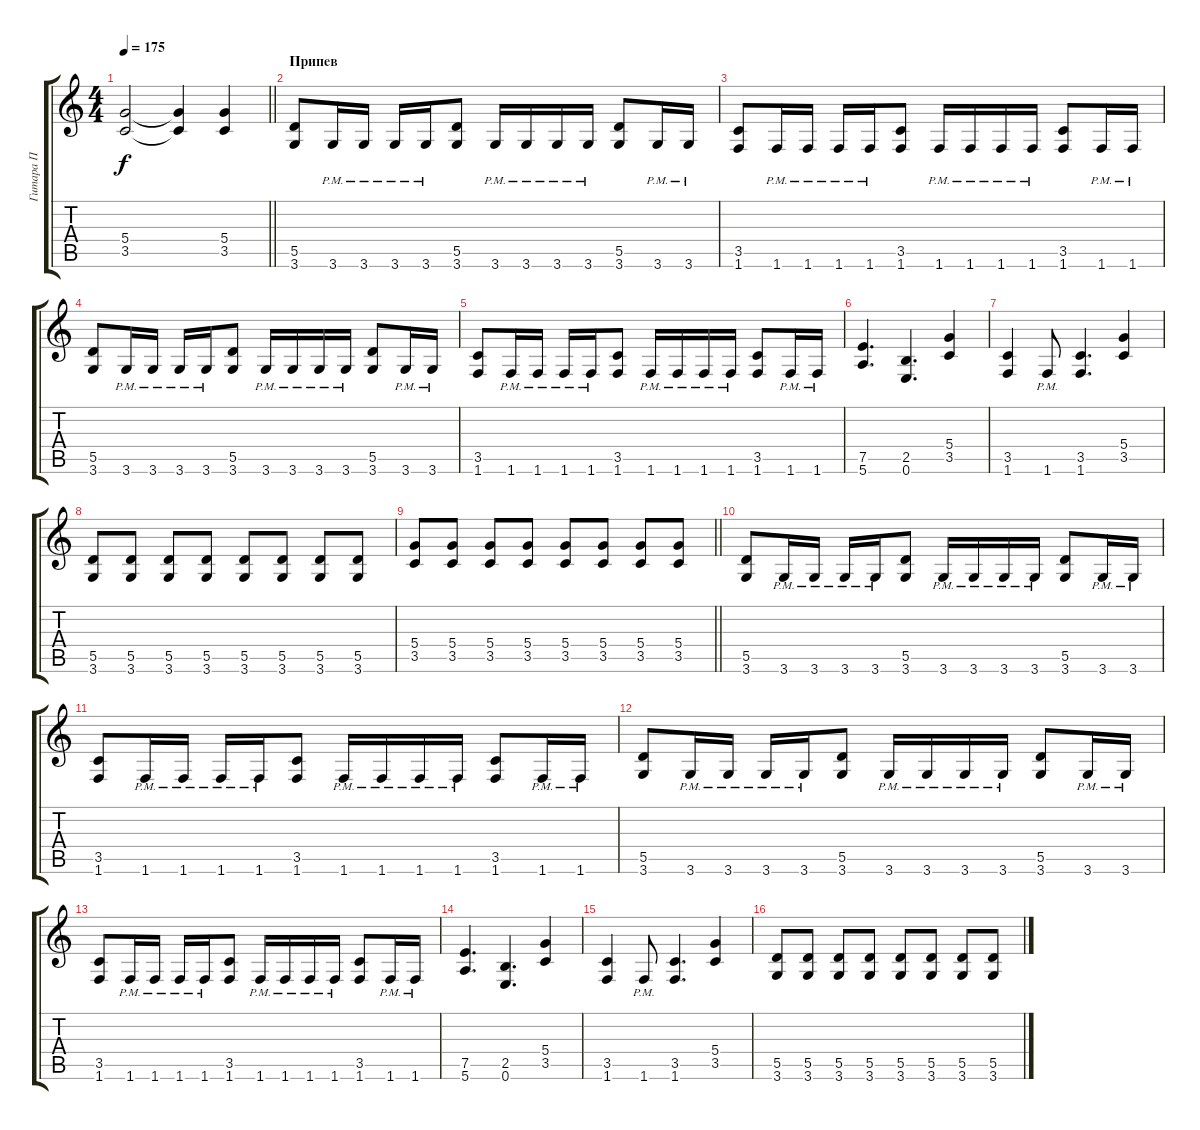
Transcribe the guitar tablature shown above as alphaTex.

\track ("Гитара П" "Гитара П") {instrument overdrivenguitar}
\staff {score tabs}
\tuning (E4 B3 G3 D3 A2 E2) {hide}
\ts (4 4)
\tempo 175
\clef g2
\barLineRight lightlight
\ks c
(5.4 3.5).2{dy f} (5.4{t} 3.5{t}).4 (5.4 3.5).4 |
\section ("" "Припев")
(5.5 3.6).8 3.6{pm}.16 3.6{pm}.16 3.6{pm}.16 3.6{pm}.16 (5.5 3.6).8 3.6{pm}.16 3.6{pm}.16 3.6{pm}.16 3.6{pm}.16 (5.5 3.6).8 3.6{pm}.16 3.6{pm}.16 |
(3.5 1.6).8 1.6{pm}.16 1.6{pm}.16 1.6{pm}.16 1.6{pm}.16 (3.5 1.6).8 1.6{pm}.16 1.6{pm}.16 1.6{pm}.16 1.6{pm}.16 (3.5 1.6).8 1.6{pm}.16 1.6{pm}.16 |
(5.5 3.6).8 3.6{pm}.16 3.6{pm}.16 3.6{pm}.16 3.6{pm}.16 (5.5 3.6).8 3.6{pm}.16 3.6{pm}.16 3.6{pm}.16 3.6{pm}.16 (5.5 3.6).8 3.6{pm}.16 3.6{pm}.16 |
(3.5 1.6).8 1.6{pm}.16 1.6{pm}.16 1.6{pm}.16 1.6{pm}.16 (3.5 1.6).8 1.6{pm}.16 1.6{pm}.16 1.6{pm}.16 1.6{pm}.16 (3.5 1.6).8 1.6{pm}.16 1.6{pm}.16 |
(7.5 5.6).4{d} (2.5 0.6).4{d} (5.4 3.5).4 |
(3.5 1.6).4 1.6{pm}.8 (3.5 1.6).4{d} (5.4 3.5).4 |
(5.5 3.6).8 (5.5 3.6).8 (5.5 3.6).8 (5.5 3.6).8 (5.5 3.6).8 (5.5 3.6).8 (5.5 3.6).8 (5.5 3.6).8 |
\barLineRight lightlight
(5.4 3.5).8 (5.4 3.5).8 (5.4 3.5).8 (5.4 3.5).8 (5.4 3.5).8 (5.4 3.5).8 (5.4 3.5).8 (5.4 3.5).8 |
\section ("" " ")
(5.5 3.6).8 3.6{pm}.16 3.6{pm}.16 3.6{pm}.16 3.6{pm}.16 (5.5 3.6).8 3.6{pm}.16 3.6{pm}.16 3.6{pm}.16 3.6{pm}.16 (5.5 3.6).8 3.6{pm}.16 3.6{pm}.16 |
(3.5 1.6).8 1.6{pm}.16 1.6{pm}.16 1.6{pm}.16 1.6{pm}.16 (3.5 1.6).8 1.6{pm}.16 1.6{pm}.16 1.6{pm}.16 1.6{pm}.16 (3.5 1.6).8 1.6{pm}.16 1.6{pm}.16 |
(5.5 3.6).8 3.6{pm}.16 3.6{pm}.16 3.6{pm}.16 3.6{pm}.16 (5.5 3.6).8 3.6{pm}.16 3.6{pm}.16 3.6{pm}.16 3.6{pm}.16 (5.5 3.6).8 3.6{pm}.16 3.6{pm}.16 |
(3.5 1.6).8 1.6{pm}.16 1.6{pm}.16 1.6{pm}.16 1.6{pm}.16 (3.5 1.6).8 1.6{pm}.16 1.6{pm}.16 1.6{pm}.16 1.6{pm}.16 (3.5 1.6).8 1.6{pm}.16 1.6{pm}.16 |
(7.5 5.6).4{d} (2.5 0.6).4{d} (5.4 3.5).4 |
(3.5 1.6).4 1.6{pm}.8 (3.5 1.6).4{d} (5.4 3.5).4 |
(5.5 3.6).8 (5.5 3.6).8 (5.5 3.6).8 (5.5 3.6).8 (5.5 3.6).8 (5.5 3.6).8 (5.5 3.6).8 (5.5 3.6).8
